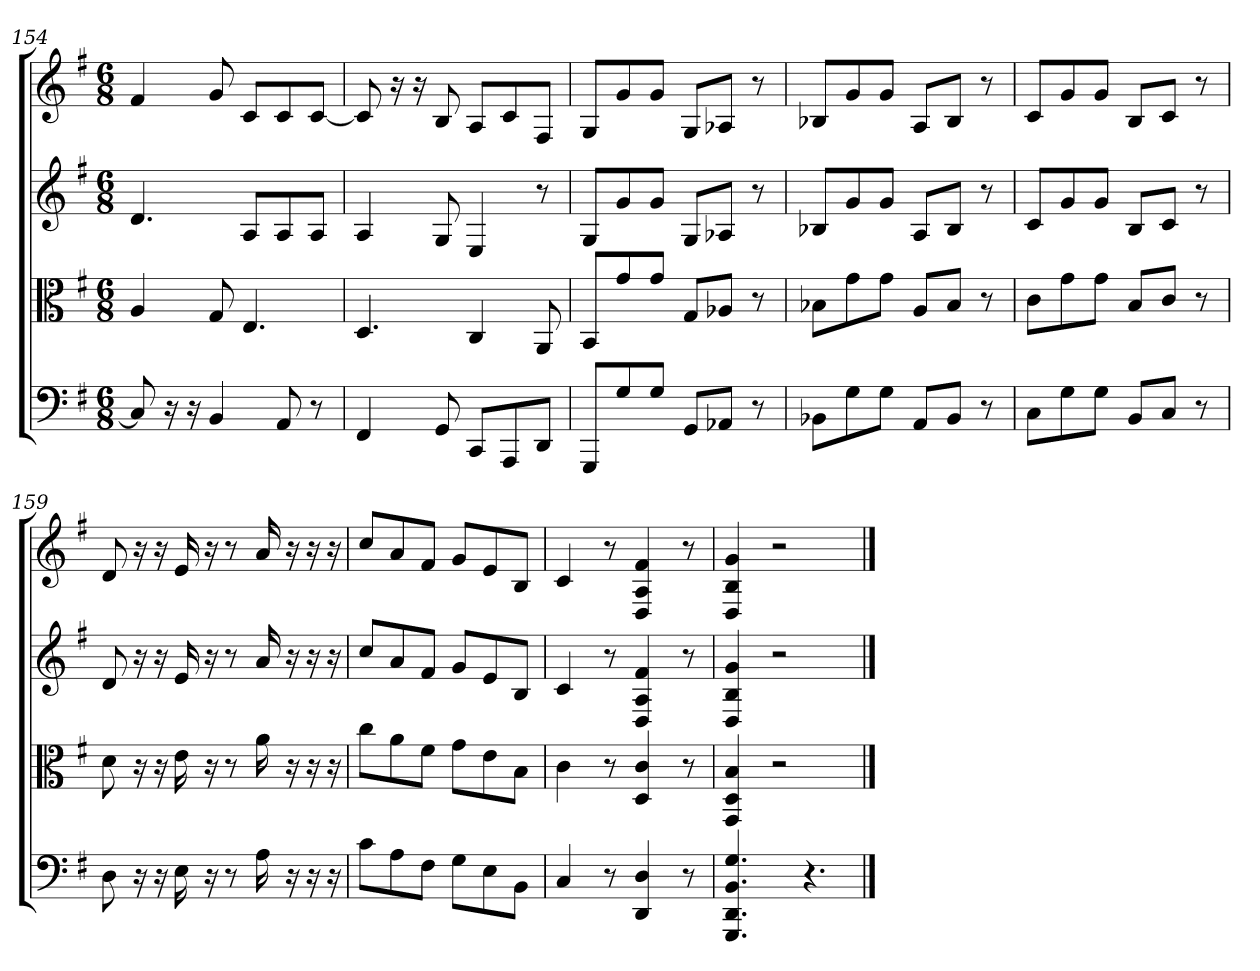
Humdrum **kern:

**kern	**kern	**kern	**kern
*part4	*part3	*part2	*part1
*staff4	*staff3	*staff2	*staff1
*clefF4	*clefC3	*clefG2	*clefG2
*k[f#]	*k[f#]	*k[f#]	*k[f#]
*G:	*G:	*G:	*G:
*M6/8	*M6/8	*M6/8	*M6/8
=154	=154	=154	=154
8C]	4A	4.d	4f#
16r	.	.	.
16r	.	.	.
4BB	8G	.	8g
.	4.E	8A/L	8c/L
8AA	.	8A/	8c/
8r	.	8A/J	[8c/J
=155	=155	=155	=155
4FF#	4.D	4A	8c]
.	.	.	16r
.	.	.	16r
8GG	.	8G	8B
8CC/L	4C	4E	8A/L
8AAA/	.	.	8c/
8DD/J	8AA	8r	8F#/J
=156	=156	=156	=156
8GGG/L	8BB/L	8G/L	8G/L
8G/	8g/	8g/	8g/
8G/J	8g/J	8g/J	8g/J
8GG/L	8G/L	8G/L	8G/L
8AA-X/J	8A-X/J	8A-X/J	8A-X/J
8r	8r	8r	8r
=157	=157	=157	=157
8BB-X\L	8B-X\L	8B-X/L	8B-X/L
8G\	8g\	8g/	8g/
8G\J	8g\J	8g/J	8g/J
8AA/L	8A/L	8A/L	8A/L
8BB-/J	8B-/J	8B-/J	8B-/J
8r	8r	8r	8r
=158	=158	=158	=158
8C\L	8c\L	8c/L	8c/L
8G\	8g\	8g/	8g/
8G\J	8g\J	8g/J	8g/J
8BB/L	8B/L	8B/L	8B/L
8C/J	8c/J	8c/J	8c/J
8r	8r	8r	8r
=159	=159	=159	=159
8D	8d	8d	8d
16r	16r	16r	16r
16r	16r	16r	16r
16E	16e	16e	16e
16r	16r	16r	16r
8r	8r	8r	8r
16A	16a	16a	16a
16r	16r	16r	16r
16r	16r	16r	16r
16r	16r	16r	16r
=160	=160	=160	=160
8c\L	8cc\L	8cc/L	8cc/L
8A\	8a\	8a/	8a/
8F#\J	8f#\J	8f#/J	8f#/J
8G\L	8g\L	8g/L	8g/L
8E\	8e\	8e/	8e/
8BB\J	8B\J	8B/J	8B/J
=161	=161	=161	=161
4C	4c	4c	4c
8r	8r	8r	8r
4DD 4D	4D 4c	4D 4A 4f#	4D 4A 4f#
8r	8r	8r	8r
=162	=162	=162	=162
4.GGG 4.DD 4.BB 4.G	4GG 4D 4B	4D 4B 4g	4D 4B 4g
.	2r	2r	2r
4.r	.	.	.
==	==	==	==
*-	*-	*-	*-
